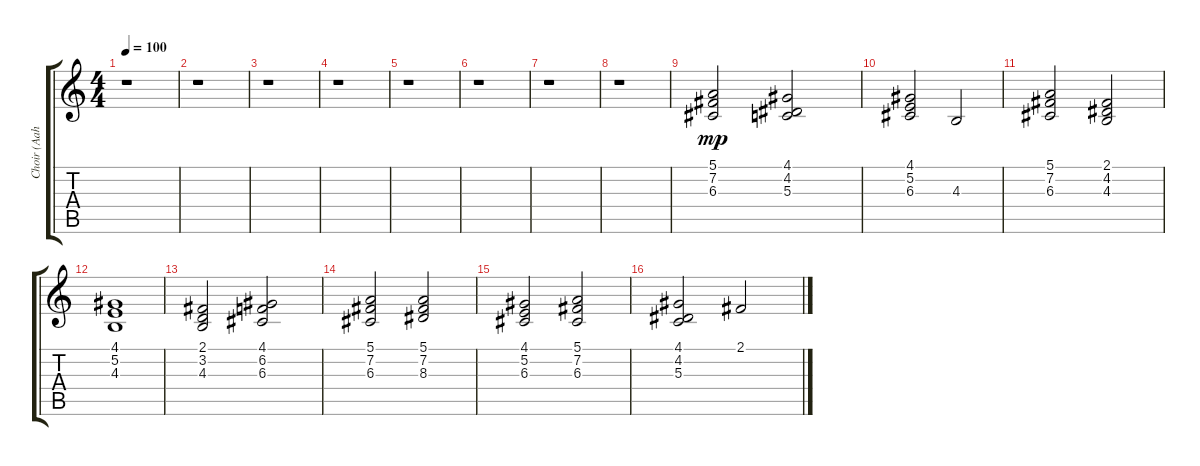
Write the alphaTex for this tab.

\track ("Choir (Aahs)" "Choir (Aah") {instrument choiraahs}
\staff {score tabs}
\tuning (E4 B3 G3 D3 A2 E2) {hide}
\ts (4 4)
\tempo 100
\clef g2
\ks c
r.1{dy mp} |
r.1 |
r.1 |
r.1 |
r.1 |
r.1 |
r.1 |
r.1 |
(5.1 7.2 6.3).2 (4.1 4.2 5.3).2 |
(4.1 5.2 6.3).2 4.3.2 |
(5.1 7.2 6.3).2 (2.1 4.2 4.3).2 |
(4.1 5.2 4.3).1 |
(2.1 3.2 4.3).2 (4.1 6.2 6.3).2 |
(5.1 7.2 6.3).2 (5.1 7.2 8.3).2 |
(4.1 5.2 6.3).2 (5.1 7.2 6.3).2 |
(4.1 4.2 5.3).2 2.1.2
